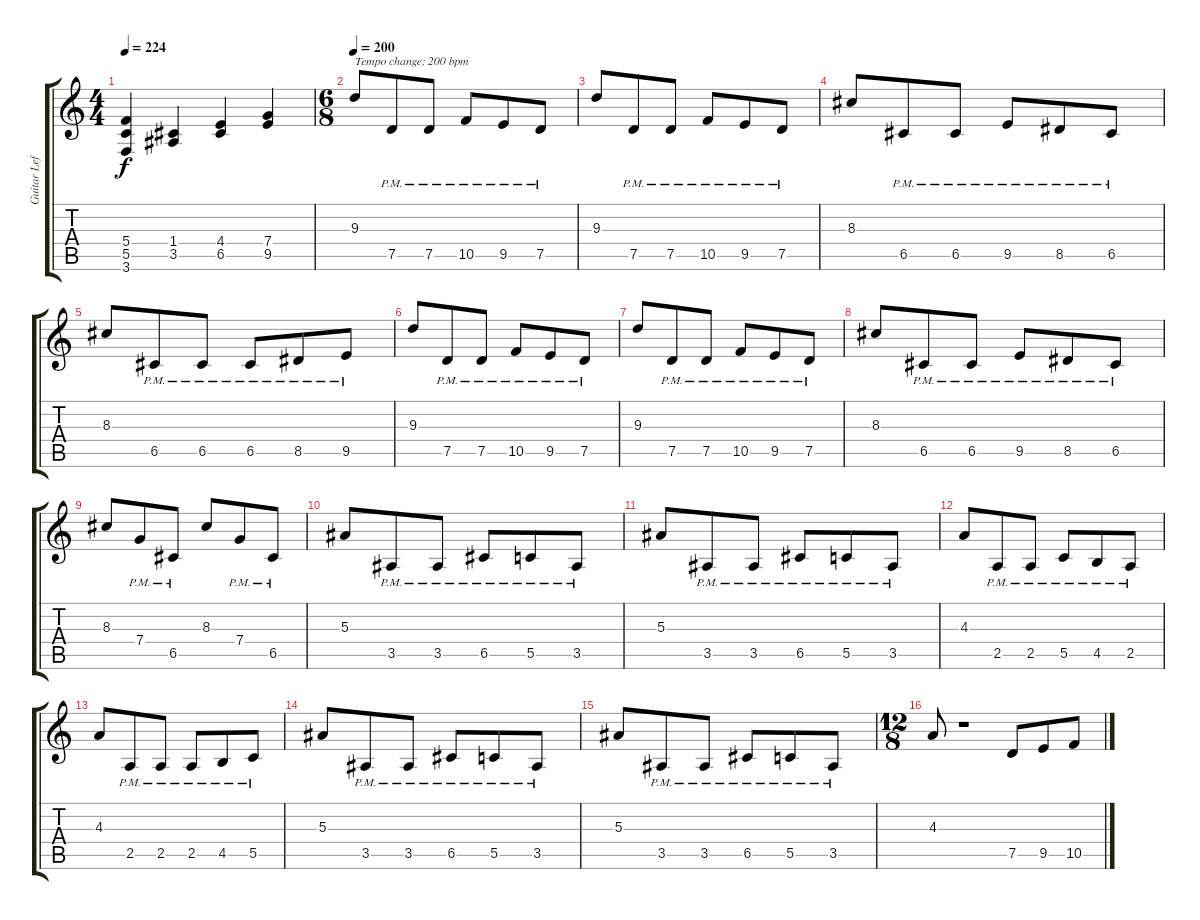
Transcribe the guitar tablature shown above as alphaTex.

\track ("Guitar Left" "Guitar Lef") {instrument distortionguitar}
\staff {score tabs}
\tuning (D4 A3 F3 C3 G2 D2) {hide}
\ts (4 4)
\tempo 224
\clef g2
\ks c
(5.4 5.5 3.6).4{dy f} (1.4 3.5).4 (4.4 6.5).4 (7.4 9.5).4 |
\ts (6 8)
\tempo 200
9.3.8{txt "Tempo change; 200 bpm"} 7.5{pm}.8 7.5{pm}.8 10.5{pm}.8 9.5{pm}.8 7.5{pm}.8 |
9.3.8 7.5{pm}.8 7.5{pm}.8 10.5{pm}.8 9.5{pm}.8 7.5{pm}.8 |
8.3.8 6.5{pm}.8 6.5{pm}.8 9.5{pm}.8 8.5{pm}.8 6.5{pm}.8 |
8.3.8 6.5{pm}.8 6.5{pm}.8 6.5{pm}.8 8.5{pm}.8 9.5{pm}.8 |
9.3.8 7.5{pm}.8 7.5{pm}.8 10.5{pm}.8 9.5{pm}.8 7.5{pm}.8 |
9.3.8 7.5{pm}.8 7.5{pm}.8 10.5{pm}.8 9.5{pm}.8 7.5{pm}.8 |
8.3.8 6.5{pm}.8 6.5{pm}.8 9.5{pm}.8 8.5{pm}.8 6.5{pm}.8 |
8.3.8 7.4{pm}.8 6.5{pm}.8 8.3.8 7.4{pm}.8 6.5{pm}.8 |
5.3.8 3.5{pm}.8 3.5{pm}.8 6.5{pm}.8 5.5{pm}.8 3.5{pm}.8 |
5.3.8 3.5{pm}.8 3.5{pm}.8 6.5{pm}.8 5.5{pm}.8 3.5{pm}.8 |
4.3.8 2.5{pm}.8 2.5{pm}.8 5.5{pm}.8 4.5{pm}.8 2.5{pm}.8 |
4.3.8 2.5{pm}.8 2.5{pm}.8 2.5{pm}.8 4.5{pm}.8 5.5{pm}.8 |
5.3.8 3.5{pm}.8 3.5{pm}.8 6.5{pm}.8 5.5{pm}.8 3.5{pm}.8 |
5.3.8 3.5{pm}.8 3.5{pm}.8 6.5{pm}.8 5.5{pm}.8 3.5{pm}.8 |
\ts (12 8)
4.3.8 r.1 7.5.8 9.5.8 10.5.8
